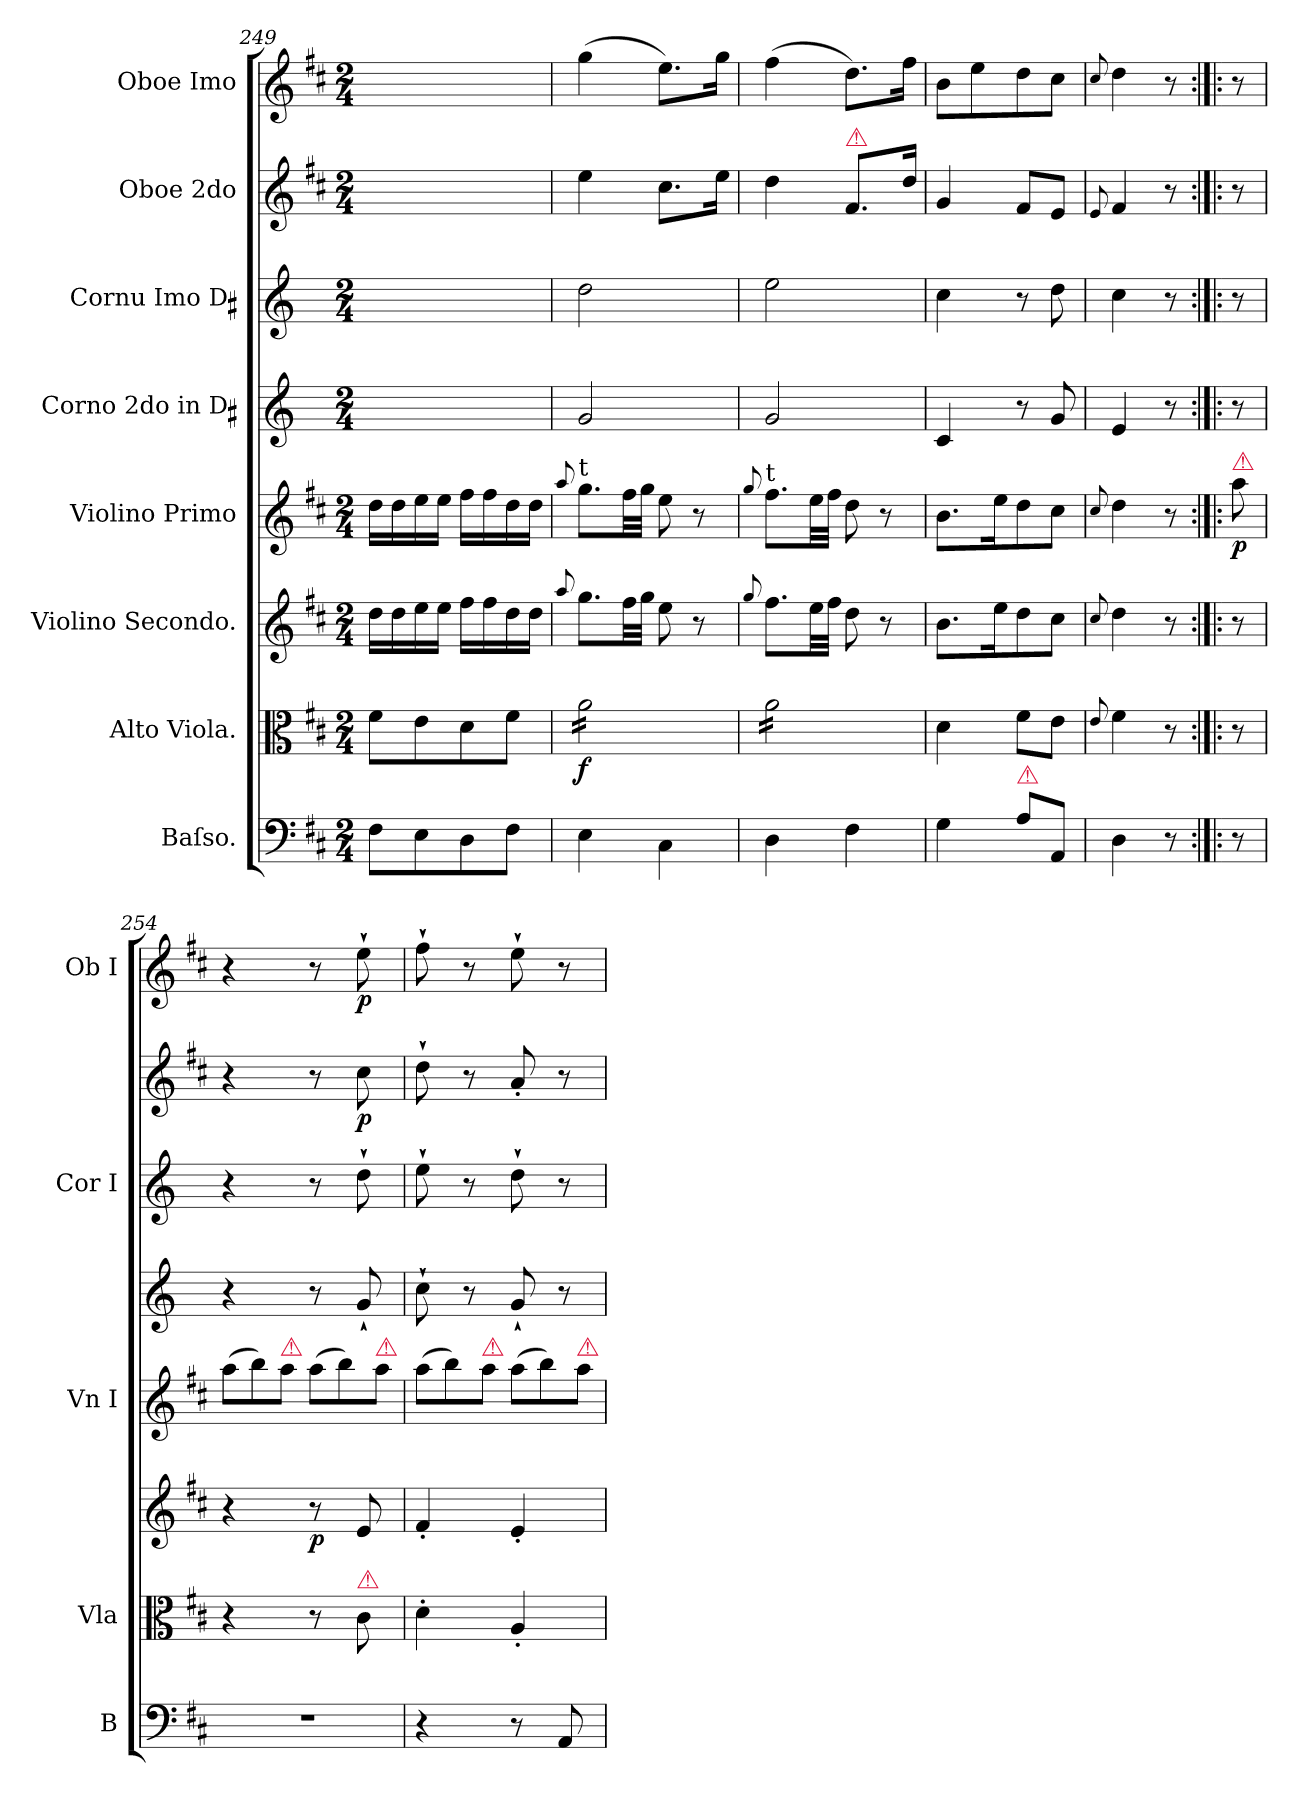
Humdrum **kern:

**kern	**dynam	**kern	**dynam	**kern	**dynam	**kern	**dynam	**kern	**dynam	**kern	**dynam	**kern	**dynam	**kern	**dynam
*part8	*part8	*part7	*part7	*part6	*part6	*part5	*part5	*part4	*part4	*part3	*part3	*part2	*part2	*part1	*part1
*staff8	*staff8	*staff7	*staff7	*staff6	*staff6	*staff5	*staff5	*staff4	*staff4	*staff3	*staff3	*staff2	*staff2	*staff1	*staff1
*I"Baſso.	*	*I"Alto Viola.	*	*I"Violino Secondo.	*	*I"Violino Primo	*	*I"Corno 2do in D#	*	*I"Cornu Imo D#	*	*I"Oboe 2do	*	*I"Oboe Imo	*
*I'B	*	*I'Vla	*	*	*	*I'Vn I	*	*	*	*I'Cor I	*	*	*	*I'Ob I	*
*clefF4	*	*clefC3	*	*clefG2	*	*clefG2	*	*clefG2	*	*clefG2	*	*clefG2	*	*clefG2	*
*	*	*	*	*	*	*	*	*ITrd-1c-2	*	*ITrd-1c-2	*	*	*	*	*
*k[f#c#]	*	*k[f#c#]	*	*k[f#c#]	*	*k[f#c#]	*	*k[f#c#]	*	*k[f#c#]	*	*k[f#c#]	*	*k[f#c#]	*
*D:	*	*D:	*	*D:	*	*D:	*	*D:	*	*D:	*	*D:	*	*D:	*
*M2/4	*	*M2/4	*	*M2/4	*	*M2/4	*	*M2/4	*	*M2/4	*	*M2/4	*	*M2/4	*
=249	=249	=249	=249	=249	=249	=249	=249	=249	=249	=249	=249	=249	=249	=249	=249
8F#\L	.	8f#\L	.	16dd\LL	.	16dd\LL	.	2ryy	.	2ryy	.	2ryy	.	2ryy	.
.	.	.	.	16dd\	.	16dd\	.	.	.	.	.	.	.	.	.
8E\	.	8e\	.	16ee\	.	16ee\	.	.	.	.	.	.	.	.	.
.	.	.	.	16ee\JJ	.	16ee\JJ	.	.	.	.	.	.	.	.	.
8D\	.	8d\	.	16ff#\LL	.	16ff#\LL	.	.	.	.	.	.	.	.	.
.	.	.	.	16ff#\	.	16ff#\	.	.	.	.	.	.	.	.	.
8F#\J	.	8f#\J	.	16dd\	.	16dd\	.	.	.	.	.	.	.	.	.
.	.	.	.	16dd\JJ	.	16dd\JJ	.	.	.	.	.	.	.	.	.
=250	=250	=250	=250	=250	=250	=250	=250	=250	=250	=250	=250	=250	=250	=250	=250
.	.	.	.	8qqaa/	.	8qqaa/	.	.	.	.	.	.	.	.	.
!	!	!	!	!	!	!LO:TX:a:t=t	!	!	!	!	!	!	!	!	!
*	*	*tremolo	*	*	*	*	*	*	*	*	*	*	*	*	*
4E\	for.	16a\LL	f	8.gg\L	.	8.gg\L	.	2a/	.	2ee\	.	4ee\	.	(4gg\	.
.	.	16a\	.	.	.	.	.	.	.	.	.	.	.	.	.
.	.	16a\	.	.	.	.	.	.	.	.	.	.	.	.	.
.	.	16a\	.	32ff#\LL	.	32ff#\LL	.	.	.	.	.	.	.	.	.
.	.	.	.	32gg\JJJ	.	32gg\JJJ	.	.	.	.	.	.	.	.	.
4C#\	.	16a\	.	8ee\	.	8ee\	.	.	.	.	.	8.cc#\L	for	8.ee\L)	.
.	.	16a\	.	.	.	.	.	.	.	.	.	.	.	.	.
.	.	16a\	.	8r	.	8r	.	.	.	.	.	.	.	.	.
.	.	16a\JJ	.	.	.	.	.	.	.	.	.	16ee\Jk	.	16gg\Jk	.
=251	=251	=251	=251	=251	=251	=251	=251	=251	=251	=251	=251	=251	=251	=251	=251
.	.	.	.	8qqgg/	.	8qqgg/	.	.	.	.	.	.	.	.	.
!	!	!	!	!	!	!LO:TX:a:t=t	!	!	!	!	!	!	!	!	!
4D\	.	16a\LL	.	8.ff#\L	.	8.ff#\L	.	2a/	.	2ff#\	.	4dd\	.	(4ff#\	.
.	.	16a\	.	.	.	.	.	.	.	.	.	.	.	.	.
.	.	16a\	.	.	.	.	.	.	.	.	.	.	.	.	.
.	.	16a\	.	32ee\LL	.	32ee\LL	.	.	.	.	.	.	.	.	.
.	.	.	.	32ff#\JJJ	.	32ff#\JJJ	.	.	.	.	.	.	.	.	.
!	!	!	!	!	!	!	!	!	!	!	!	!LO:TX:a:color=crimson:t=⚠	!	!	!
4F#\	.	16a\	.	8dd\	.	8dd\	.	.	.	.	.	8.f#/L	.	8.dd\L)	.
.	.	16a\	.	.	.	.	.	.	.	.	.	.	.	.	.
.	.	16a\	.	8r	.	8r	.	.	.	.	.	.	.	.	.
.	.	16a\JJ	.	.	.	.	.	.	.	.	.	16dd\Jk	.	16ff#\Jk	.
*	*	*Xtremolo	*	*	*	*	*	*	*	*	*	*	*	*	*
=252	=252	=252	=252	=252	=252	=252	=252	=252	=252	=252	=252	=252	=252	=252	=252
4G\	.	4d\	.	8.b\L	.	8.b\L	.	4d/	.	4dd\	.	4g/	.	8b\L	.
.	.	.	.	.	.	.	.	.	.	.	.	.	.	8ee\	.
.	.	.	.	16ee\K	.	16ee\K	.	.	.	.	.	.	.	.	.
!LO:TX:a:color=crimson:t=⚠	!	!	!	!	!	!	!	!	!	!	!	!	!	!	!
8A\L	.	8f#\L	.	8dd\	.	8dd\	.	8r	.	8r	.	8f#/L	.	8dd\	.
8AA/J	.	8e\J	.	8cc#\J	.	8cc#\J	.	8a/	.	8ee\	.	8e/J	.	8cc#\J	.
=253	=253	=253	=253	=253	=253	=253	=253	=253	=253	=253	=253	=253	=253	=253	=253
.	.	8qqe/	.	8qqcc#/	.	8qqcc#/	.	.	.	.	.	8qqe/	.	8qqcc#/	.
4D\	.	4f#\	.	4dd\	.	4dd\	.	4f#/	.	4dd\	.	4f#/	.	4dd\	.
8r	.	8r	.	8r	.	8r	.	8r	.	8r	.	8r	.	8r	.
=:|!|:	=:|!|:	=:|!|:	=:|!|:	=:|!|:	=:|!|:	=:|!|:	=:|!|:	=:|!|:	=:|!|:	=:|!|:	=:|!|:	=:|!|:	=:|!|:	=:|!|:	=:|!|:
!	!	!	!	!	!	!LO:TX:a:color=crimson:t=⚠	!	!	!	!	!	!	!	!	!
8r	.	8r	.	8r	.	8aa\	p	8r	.	8r	.	8r	.	8r	.
=254	=254	=254	=254	=254	=254	=254	=254	=254	=254	=254	=254	=254	=254	=254	=254
*	*	*	*	*	*	*Xtuplet	*	*	*	*	*	*	*	*	*
2r	.	4r	.	4r	.	(12aa\L	.	4r	.	4r	.	4r	.	4r	.
.	.	.	.	.	.	12bb\)	.	.	.	.	.	.	.	.	.
!	!	!	!	!	!	!LO:TX:a:color=crimson:t=⚠	!	!	!	!	!	!	!	!	!
.	.	.	.	.	.	12aa\J	.	.	.	.	.	.	.	.	.
.	.	8r	.	8r	p	(12aa\L	.	8r	.	8r	.	8r	.	8r	.
.	.	.	.	.	.	12bb\)	.	.	.	.	.	.	.	.	.
!	!	!LO:TX:a:color=crimson:t=⚠	!	!	!	!	!	!	!	!	!	!	!	!	!
.	.	8c#\	po.	8e/	.	.	.	8a`>/	po	8ee`\	po.	8cc#\	p	8ee`\	p
!	!	!	!	!	!	!LO:TX:a:color=crimson:t=⚠	!	!	!	!	!	!	!	!	!
.	.	.	.	.	.	12aa\J	.	.	.	.	.	.	.	.	.
=255	=255	=255	=255	=255	=255	=255	=255	=255	=255	=255	=255	=255	=255	=255	=255
4r	.	4d'\	.	4f#'/	.	(12aa\L	.	8dd`\	.	8ff#`\	.	8dd`\	.	8ff#`\	.
.	.	.	.	.	.	12bb\)	.	.	.	.	.	.	.	.	.
.	.	.	.	.	.	.	.	8r	.	8r	.	8r	.	8r	.
!	!	!	!	!	!	!LO:TX:a:color=crimson:t=⚠	!	!	!	!	!	!	!	!	!
.	.	.	.	.	.	12aa\J	.	.	.	.	.	.	.	.	.
8r	.	4A'/	.	4e'/	.	(12aa\L	.	8a`>/	.	8ee`\	.	8a'>/	.	8ee`\	.
.	.	.	.	.	.	12bb\)	.	.	.	.	.	.	.	.	.
8AA/	po.	.	.	.	.	.	.	8r	.	8r	.	8r	.	8r	.
!	!	!	!	!	!	!LO:TX:a:color=crimson:t=⚠	!	!	!	!	!	!	!	!	!
.	.	.	.	.	.	12aa\J	.	.	.	.	.	.	.	.	.
=	=	=	=	=	=	=	=	=	=	=	=	=	=	=	=
*-	*-	*-	*-	*-	*-	*-	*-	*-	*-	*-	*-	*-	*-	*-	*-
